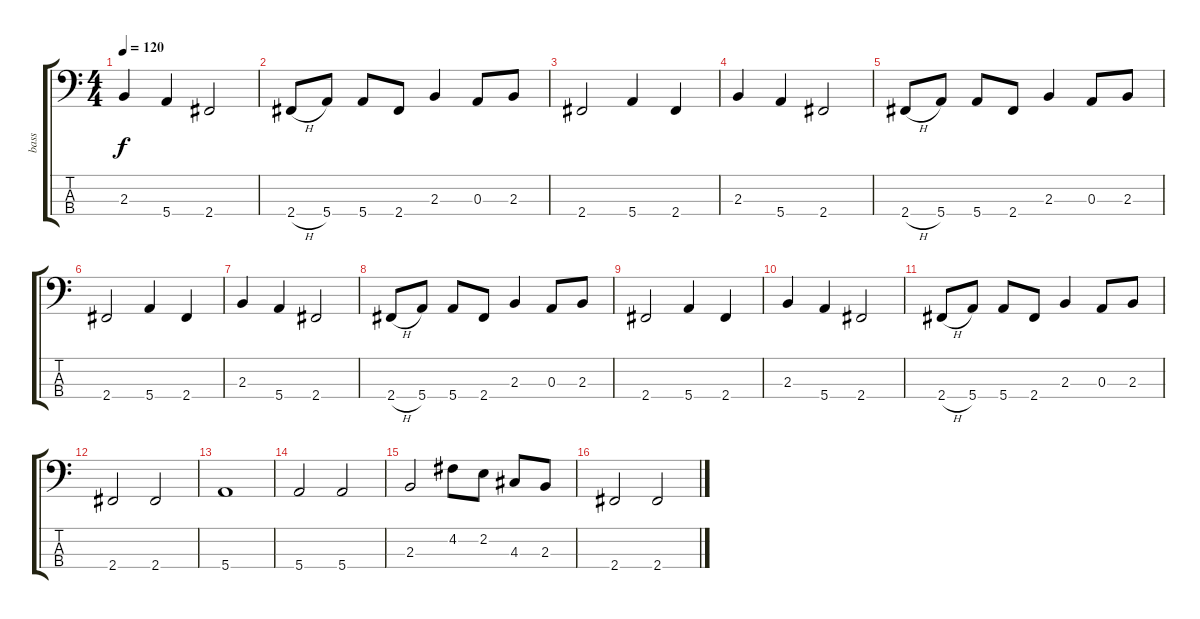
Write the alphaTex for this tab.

\track ("bass" "bass") {instrument electricbassfinger}
\staff {score tabs}
\tuning (G2 D2 A1 E1) {hide}
\ts (4 4)
\tempo 120
\clef f4
\ks c
2.3.4{dy f} 5.4.4 2.4.2 |
2.4{h}.8 5.4.8 5.4.8 2.4.8 2.3.4 0.3.8 2.3.8 |
2.4.2 5.4.4 2.4.4 |
2.3.4 5.4.4 2.4.2 |
2.4{h}.8 5.4.8 5.4.8 2.4.8 2.3.4 0.3.8 2.3.8 |
2.4.2 5.4.4 2.4.4 |
2.3.4 5.4.4 2.4.2 |
2.4{h}.8 5.4.8 5.4.8 2.4.8 2.3.4 0.3.8 2.3.8 |
2.4.2 5.4.4 2.4.4 |
2.3.4 5.4.4 2.4.2 |
2.4{h}.8 5.4.8 5.4.8 2.4.8 2.3.4 0.3.8 2.3.8 |
2.4.2 2.4.2 |
5.4.1 |
5.4.2 5.4.2 |
2.3.2 4.2.8 2.2.8 4.3.8 2.3.8 |
2.4.2 2.4.2
